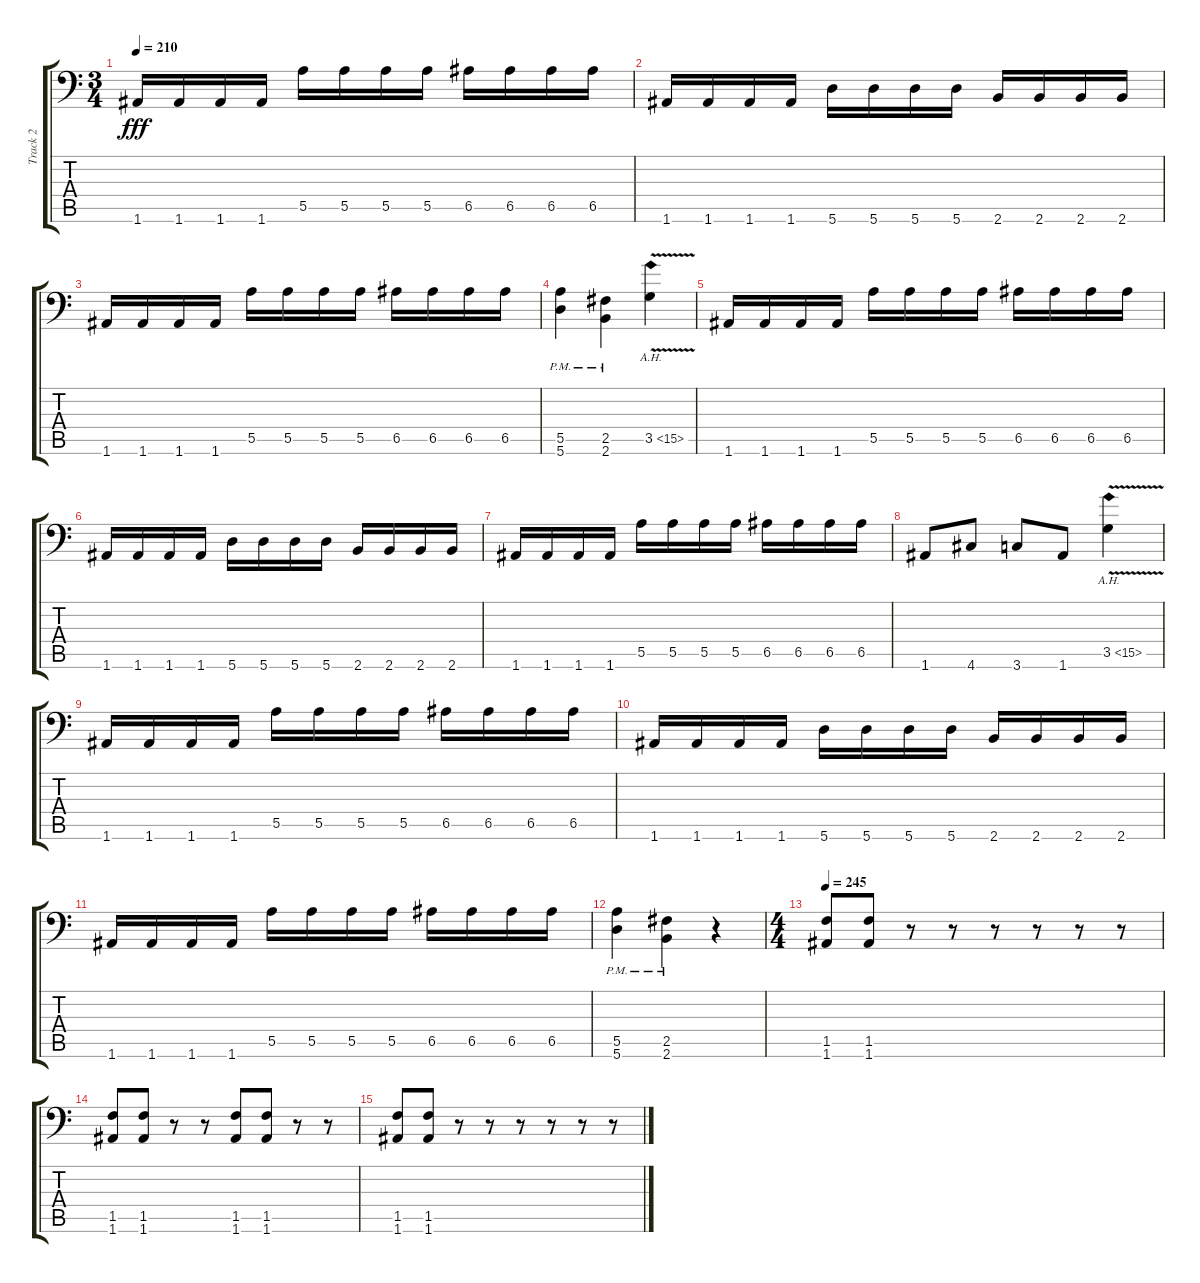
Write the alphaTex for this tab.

\track ("Track 2" "Track 2") {instrument overdrivenguitar}
\staff {score tabs}
\tuning (B3 Gb3 D3 A2 E2 A1) {hide}
\ts (3 4)
\tempo 210
\clef f4
\ks c
1.6.16{dy fff} 1.6.16 1.6.16 1.6.16 5.5.16 5.5.16 5.5.16 5.5.16 6.5.16 6.5.16 6.5.16 6.5.16 |
1.6.16 1.6.16 1.6.16 1.6.16 5.6.16 5.6.16 5.6.16 5.6.16 2.6.16 2.6.16 2.6.16 2.6.16 |
1.6.16 1.6.16 1.6.16 1.6.16 5.5.16 5.5.16 5.5.16 5.5.16 6.5.16 6.5.16 6.5.16 6.5.16 |
(5.5{pm} 5.6{pm}).4 (2.5{pm} 2.6{pm}).4 3.5{ah 12 v}.4 |
1.6.16 1.6.16 1.6.16 1.6.16 5.5.16 5.5.16 5.5.16 5.5.16 6.5.16 6.5.16 6.5.16 6.5.16 |
1.6.16 1.6.16 1.6.16 1.6.16 5.6.16 5.6.16 5.6.16 5.6.16 2.6.16 2.6.16 2.6.16 2.6.16 |
1.6.16 1.6.16 1.6.16 1.6.16 5.5.16 5.5.16 5.5.16 5.5.16 6.5.16 6.5.16 6.5.16 6.5.16 |
1.6.8 4.6.8 3.6.8 1.6.8 3.5{ah 12 v}.4 |
1.6.16 1.6.16 1.6.16 1.6.16 5.5.16 5.5.16 5.5.16 5.5.16 6.5.16 6.5.16 6.5.16 6.5.16 |
1.6.16 1.6.16 1.6.16 1.6.16 5.6.16 5.6.16 5.6.16 5.6.16 2.6.16 2.6.16 2.6.16 2.6.16 |
1.6.16 1.6.16 1.6.16 1.6.16 5.5.16 5.5.16 5.5.16 5.5.16 6.5.16 6.5.16 6.5.16 6.5.16 |
(5.5 5.6{pm}).4 (2.5 2.6{pm}).4 r.4 |
\ts (4 4)
\tempo 245
(1.5 1.6).8 (1.5 1.6).8 r.8 r.8 r.8 r.8 r.8 r.8 |
(1.5 1.6).8 (1.5 1.6).8 r.8 r.8 (1.5 1.6).8 (1.5 1.6).8 r.8 r.8 |
(1.5 1.6).8 (1.5 1.6).8 r.8 r.8 r.8 r.8 r.8 r.8
